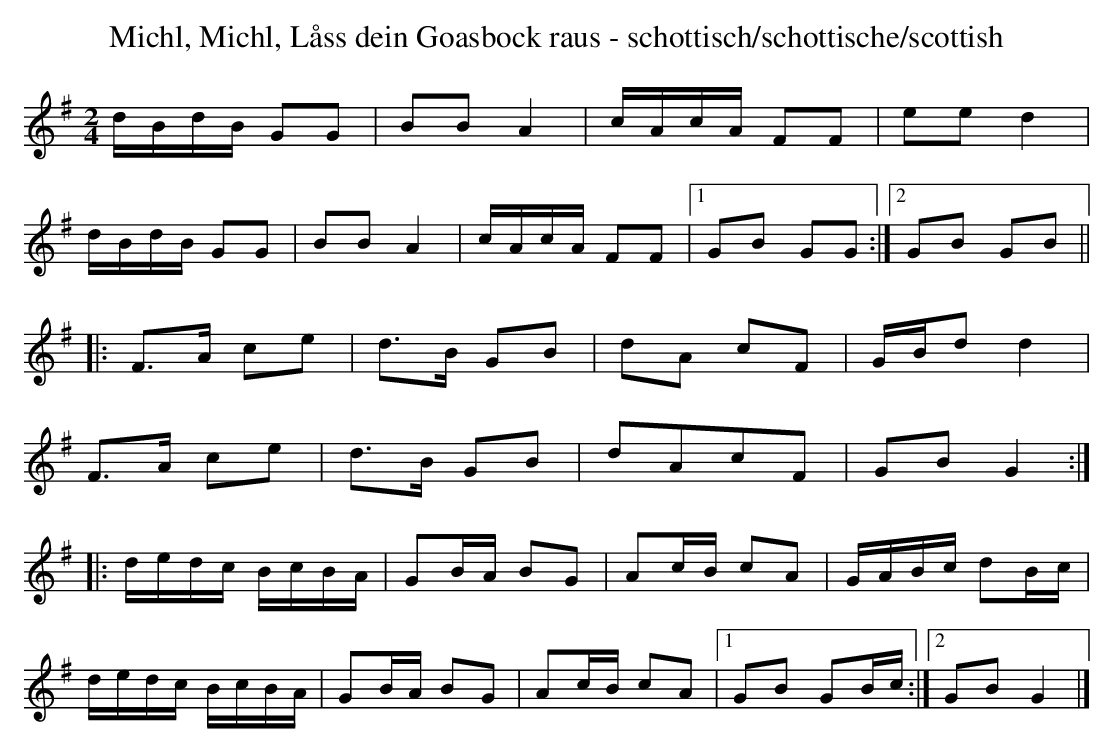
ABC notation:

X:1
T:Michl, Michl, Låss dein Goasbock raus - schottisch/schottische/scottish
M:2/4
L:1/16
K:G
dBdB G2G2|B2B2A4|cAcA F2F2|e2e2d4|
dBdB G2G2|B2B2A4|cAcA F2F2|1G2B2 G2G2:|2G2B2 G2B2||
|:F3A c2e2|d3B G2B2|d2A2 c2F2|GBd2d4|
F3A c2e2|d3B G2B2|d2A2c2F2|G2B2G4:|
|:dedc BcBA|G2BA B2G2|A2cB c2A2|GABc d2Bc|
dedc BcBA|G2BA B2G2|A2cB c2A2|1G2B2 G2Bc:|2G2B2G4|]
